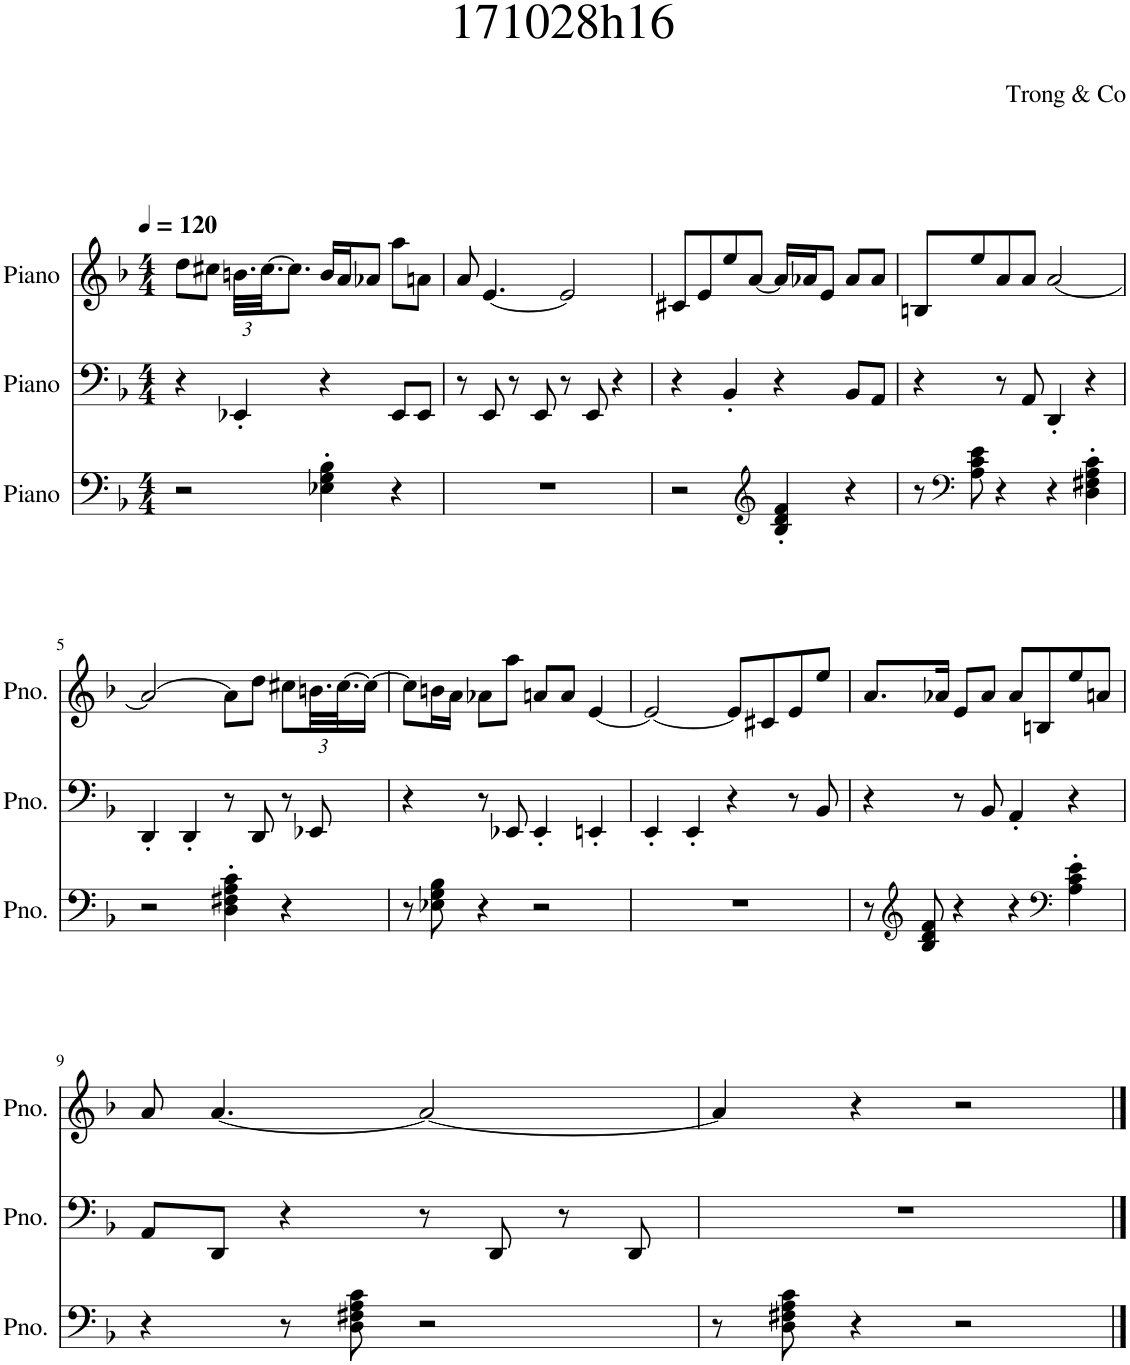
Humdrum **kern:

**kern	**kern	**kern
*part3	*part2	*part1
*staff3	*staff2	*staff1
*I"Piano	*I"Piano	*I"Piano
*I'Pno.	*I'Pno.	*I'Pno.
*clefF4	*clefF4	*clefG2
*k[b-]	*k[b-]	*k[b-]
*M4/4	*M4/4	*M4/4
*MM120	*MM120	*MM120
=1	=1	=1
2r	4r	8dd\L
.	.	8cc#X\J
*	*	*Xbrackettup
.	4EE-X'/	48.bn\LLL
.	.	[48.cc#\JJ
.	.	8.cc#\J]
4E-X\' 4G\' 4B-\'	4r	16b/LL
.	.	16a/J
.	.	8a-X/J
4r	8EE-/L	8aa\L
.	8EE-/J	8an\J
=2	=2	=2
1r	8r	8a/
.	8EE/	[4.e/
.	8r	.
.	8EE/	.
.	8r	2e/]
.	8EE/	.
.	4r	.
=3	=3	=3
2r	4r	8c#X/L
.	.	8e/
.	4BB-'/	8ee/
.	.	[8a/J
*clefG2	*	*
4B-/' 4d/' 4f/'	4r	16a/LL]
.	.	16a-X/J
.	.	8e/J
4r	8BB-/L	8a-/L
.	8AA/J	8a-/J
=4	=4	=4
8r	4r	8Bn/L
*clefF4	*	*
8A\ 8c\ 8e\	.	8ee/
4r	8r	8a/
.	8AA/	8a/J
4r	4DD'/	[2a/
4D\' 4F#X\' 4A\' 4c\'	4r	.
!!LO:LB:g=z
=5	=5	=5
2r	4DD'/	2a/_
.	4DD'/	.
4D\' 4F#X\' 4A\' 4c\'	8r	8a\L]
.	8DD/	8dd\J
4r	8r	8cc#X\L
.	8EE-X/	48.bn\LL
.	.	[48.cc#\J
.	.	16cc#\JJ_
=6	=6	=6
8r	4r	8cc#\L]
8E-X\ 8G\ 8B-\	.	16bn\L
.	.	16a\JJ
4r	8r	8a-X\L
.	8EE-X/	8aa\J
2r	4EE-'/	8an/L
.	.	8a/J
.	4EEn'/	[4e/
=7	=7	=7
1r	4EE'/	2e/_
.	4EE'/	.
.	4r	8e/L]
.	.	8c#X/
.	8r	8e/
.	8BB-/	8ee/J
=8	=8	=8
8r	4r	8.a/L
*clefG2	*	*
8B-/ 8d/ 8f/	.	.
.	.	16a-X/Jk
4r	8r	8e/L
.	8BB-/	8a-/J
4r	4AA'/	8a-/L
.	.	8Bn/
*clefF4	*	*
4A\' 4c\' 4e\'	4r	8ee/
.	.	8an/J
!!LO:LB:g=z
=9	=9	=9
4r	8AA/L	8a/
.	8DD/J	[4.a/
8r	4r	.
8D\ 8F#X\ 8A\ 8c\	.	.
2r	8r	2a/_
.	8DD/	.
.	8r	.
.	8DD/	.
=10	=10	=10
8r	1r	4a/]
8D\ 8F#X\ 8A\ 8c\	.	.
4r	.	4r
2r	.	2r
==	==	==
*-	*-	*-
